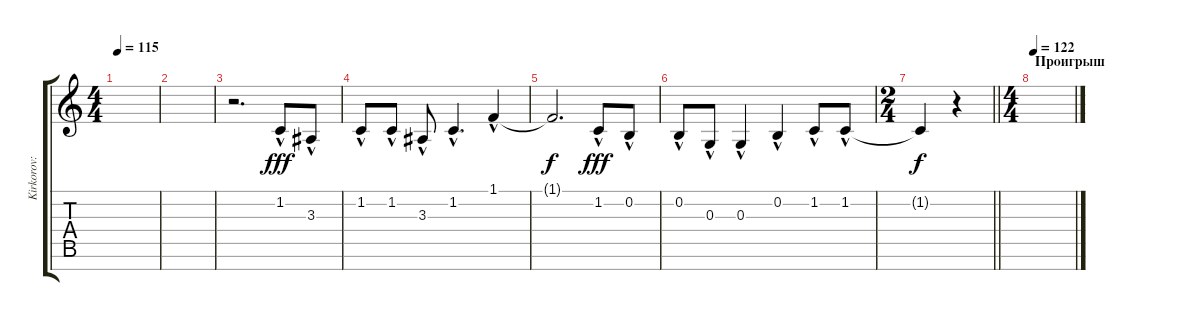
\track ("Kirkorov: vocal" "Kirkorov: ") {instrument sopranosax}
\staff {score tabs}
\tuning (E4 B3 G3 D3 A2 E2 B1) {hide}
\ts (4 4)
\tempo 115
\clef g2
\ks c
|
|
r.2{d} 1.2{hac}.8{dy fff} 3.3{hac}.8 |
1.2{hac}.8 1.2{hac}.8 3.3{hac}.8 1.2{hac}.4{d} 1.1{hac}.4 |
1.1{t}.2{d dy f} 1.2{hac}.8{dy fff} 0.2{hac}.8 |
0.2{hac}.8 0.3{hac}.8 0.3{hac}.4 0.2{hac}.4 1.2{hac}.8 1.2{hac}.8 |
\ts (2 4)
\barLineRight lightlight
1.2{t}.4{dy f} r.4 |
\ts (4 4)
\section ("" "Проигрыш")
\tempo 122
